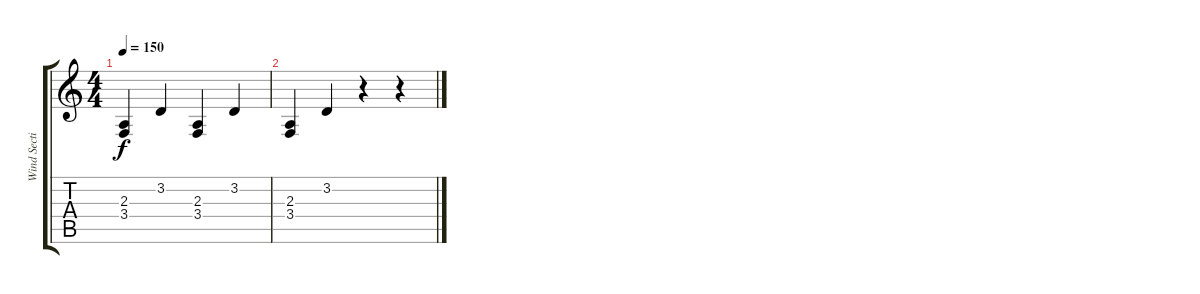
\track ("Wind Section" "Wind Secti") {instrument flute}
\staff {score tabs}
\tuning (E4 B3 G3 D3 A2 E2) {hide}
\ts (4 4)
\tempo 150
\clef g2
\ks c
(2.3 3.4).4{dy f instrument flute} 3.2.4 (2.3 3.4).4 3.2.4 |
(2.3 3.4).4 3.2.4 r.4 r.4
